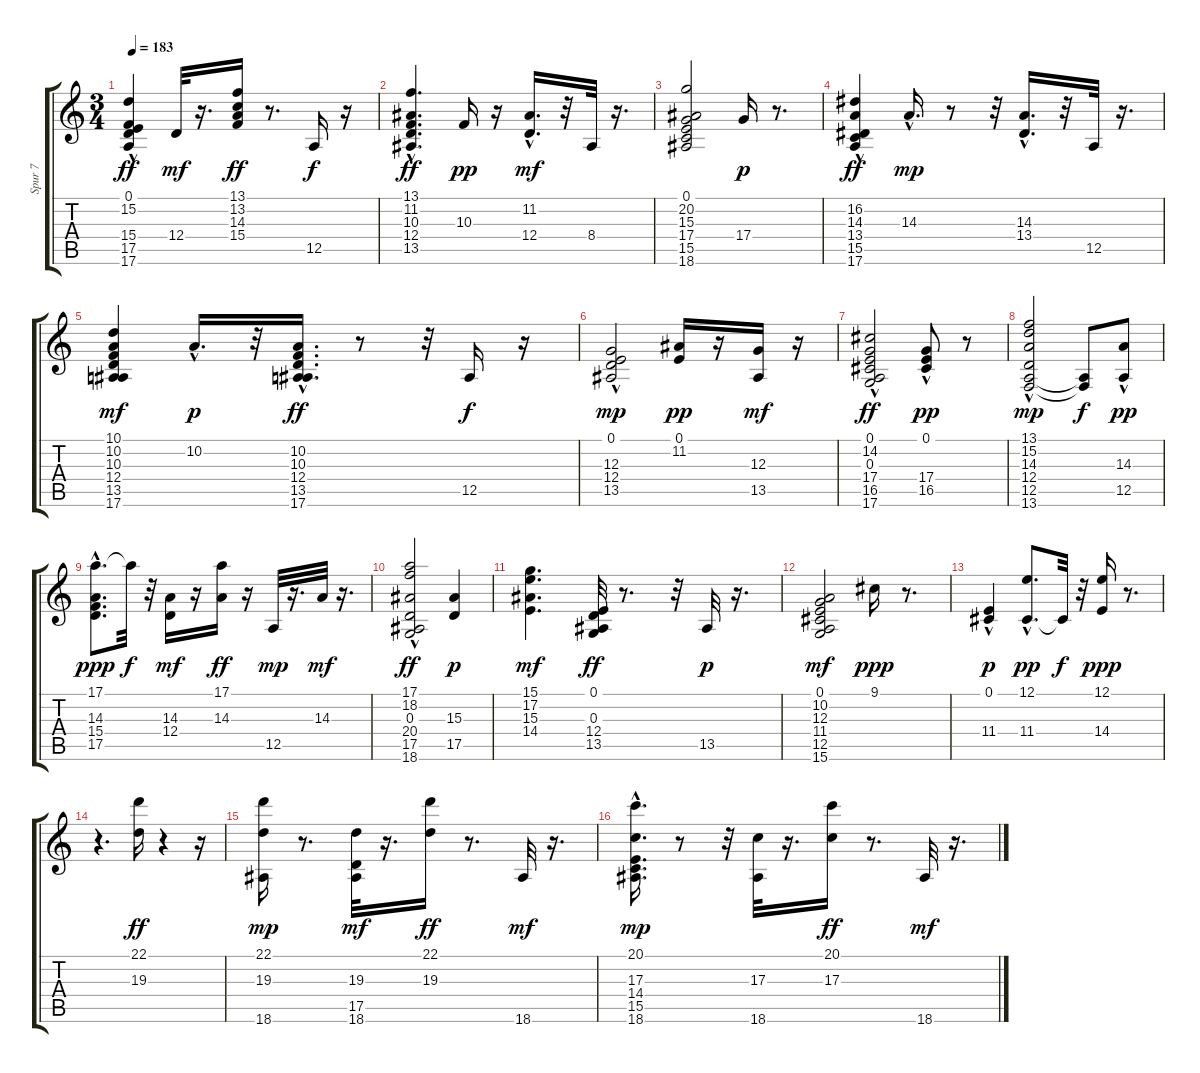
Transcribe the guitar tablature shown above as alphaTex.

\track ("Spur 7" "Spur 7") {instrument brightacousticpiano}
\staff {score tabs}
\tuning (E4 B3 G3 D3 A2 E2) {hide}
\ts (3 4)
\tempo 183
\clef g2
\ks c
(0.1 15.2 15.4{hac} 17.5 17.6).4{dy ff} 12.4.32{dy mf} r.16{d} (13.1 13.2 14.3 15.4).16{dy ff} r.8{d} 12.5.16{dy f} r.16 |
(13.1 11.2{hac} 10.3 12.4{hac} 13.5).4{d dy ff} 10.3.16{dy pp} r.16 (11.2{hac} 12.4{hac}).16{d dy mf} r.32 8.4.32 r.16{d} |
(0.1 20.2 15.3 17.4 15.5 18.6).2 17.4.16{dy p} r.8{d} |
(16.2 14.3 13.4{hac} 15.5{hac} 17.6{hac}).4{dy ff} 14.3{hac}.16{d dy mp} r.8 r.32 (14.3{hac} 13.4{hac}).16{d} r.32 12.5.32 r.16{d} |
(10.1 10.2 10.3 12.4 13.5 17.6).4{dy mf} 10.2{hac}.16{d dy p} r.32 (10.2 10.3 12.4 13.5{hac} 17.6).16{d dy ff} r.8 r.32 12.5.16{dy f} r.16 |
(0.1{hac} 12.3{hac} 12.4 13.5).2{dy mp} (0.1 11.2).16{dy pp} r.16 (12.3 13.5).16{dy mf} r.16 |
(0.1{hac} 14.2 0.3 17.4 16.5{hac} 17.6).2{dy ff} (0.1 17.4{hac} 16.5{hac}).8{dy pp} r.8 |
(13.1{hac} 15.2{hac} 14.3{hac} 12.4{hac} 12.5 13.6).2{dy mp} (12.5{t} 13.6{t}).8{dy f} (14.3 12.5{hac}).8{dy pp} |
(17.1{hac} 14.3{hac} 15.4 17.5).8{d dy ppp} 17.1{t}.32{dy f} r.32 (14.3 12.4).16{dy mf} r.16 (17.1 14.3).16{dy ff} r.16 12.5.32{dy mp} r.16{d} 14.3.32{dy mf} r.16{d} |
(17.1 18.2 0.3 20.4{hac} 17.5{hac} 18.6).2{dy ff} (15.3 17.5).4{dy p} |
(15.1 17.2 15.3 14.4).4{d dy mf} (0.1 0.3 12.4 13.5).32{dy ff} r.8{d} r.32 13.5.32{dy p} r.16{d} |
(0.1 10.2 12.3 11.4 12.5 15.6).2{dy mf} 9.1.16{dy ppp} r.8{d} |
(0.1{hac} 11.4{hac}).4{dy p} (12.1{hac} 11.4{hac}).8{d dy pp} 11.4{t}.32{dy f} r.32 (12.1 14.4).16{dy ppp} r.8{d} |
r.4{d} (22.1 19.3).16{dy ff} r.4 r.16 |
(22.1 19.3 18.6).16{dy mp} r.8{d} (19.3 17.5 18.6).32{dy mf} r.16{d} (22.1 19.3).16{dy ff} r.8{d} 18.6.32{dy mf} r.16{d} |
(20.1{hac} 17.3 14.4 15.5 18.6).16{d dy mp} r.8 r.32 (17.3 18.6).32 r.16{d} (20.1 17.3).16{dy ff} r.8{d} 18.6.32{dy mf} r.16{d}
